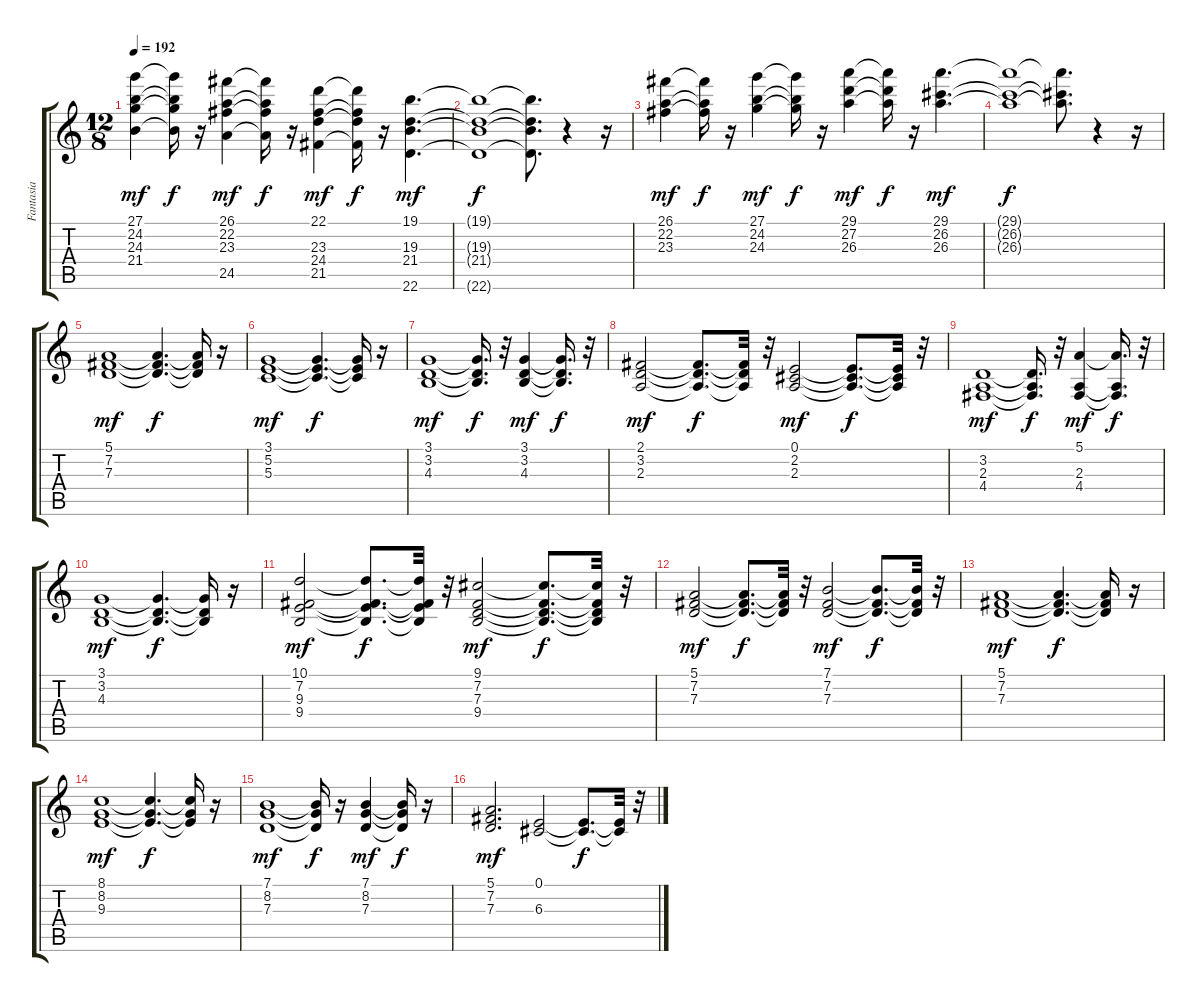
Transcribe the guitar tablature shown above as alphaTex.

\track ("Fantasia" "Fantasia") {instrument pad1newage}
\staff {score tabs}
\tuning (E4 B3 G3 D3 A2 E2) {hide}
\ts (12 8)
\tempo 192
\clef g2
\ks c
(27.1 24.2 24.3 21.4).4{dy mf} (27.1{t} 24.2{t} 24.3{t} 21.4{t}).16{dy f} r.16 (26.1 22.2 23.3 24.5).4{dy mf} (26.1{t} 22.2{t} 23.3{t} 24.5{t}).16{dy f} r.16 (22.1 23.3 24.4 21.5).4{dy mf} (22.1{t} 23.3{t} 24.4{t} 21.5{t}).16{dy f} r.16 (19.1 19.3 21.4 22.6).4{d dy mf} |
(19.1{t} 19.3{t} 21.4{t} 22.6{t}).1{dy f} (19.1{t} 19.3{t} 21.4{t} 22.6{t}).8{d} r.4 r.16 |
(26.1 22.2 23.3).4{dy mf} (26.1{t} 22.2{t} 23.3{t}).16{dy f} r.16 (27.1 24.2 24.3).4{dy mf} (27.1{t} 24.2{t} 24.3{t}).16{dy f} r.16 (29.1 27.2 26.3).4{dy mf} (29.1{t} 27.2{t} 26.3{t}).16{dy f} r.16 (29.1 26.2 26.3).4{d dy mf} |
(29.1{t} 26.2{t} 26.3{t}).1{dy f} (29.1{t} 26.2{t} 26.3{t}).8{d} r.4 r.16 |
(5.1 7.2 7.3).1{dy mf} (5.1{t} 7.2{t} 7.3{t}).4{d dy f} (5.1{t} 7.2{t} 7.3{t}).16 r.16 |
(3.1 5.2 5.3).1{dy mf} (3.1{t} 5.2{t} 5.3{t}).4{d dy f} (3.1{t} 5.2{t} 5.3{t}).16 r.16 |
(3.1 3.2 4.3).1{dy mf} (3.1{t} 3.2{t} 4.3{t}).16{d dy f} r.32 (3.1 3.2 4.3).4{dy mf} (3.1{t} 3.2{t} 4.3{t}).16{d dy f} r.32 |
(2.1 3.2 2.3).2{dy mf} (2.1{t} 3.2{t} 2.3{t}).8{d dy f} (2.1{t} 3.2{t} 2.3{t}).32 r.32 (0.1 2.2 2.3).2{dy mf} (0.1{t} 2.2{t} 2.3{t}).8{d dy f} (0.1{t} 2.2{t} 2.3{t}).32 r.32 |
(3.2 2.3 4.4).1{dy mf} (3.2{t} 2.3{t} 4.4{t}).16{d dy f} r.32 (5.1 2.3 4.4).4{dy mf} (5.1{t} 2.3{t} 4.4{t}).16{d dy f} r.32 |
(3.1 3.2 4.3).1{dy mf} (3.1{t} 3.2{t} 4.3{t}).4{d dy f} (3.1{t} 3.2{t} 4.3{t}).16 r.16 |
(10.1 7.2 9.3 9.4).2{dy mf} (10.1{t} 7.2{t} 9.3{t} 9.4{t}).8{d dy f} (10.1{t} 7.2{t} 9.3{t} 9.4{t}).32 r.32 (9.1 7.2 7.3 9.4).2{dy mf} (9.1{t} 7.2{t} 7.3{t} 9.4{t}).8{d dy f} (9.1{t} 7.2{t} 7.3{t} 9.4{t}).32 r.32 |
(5.1 7.2 7.3).2{dy mf} (5.1{t} 7.2{t} 7.3{t}).8{d dy f} (5.1{t} 7.2{t} 7.3{t}).32 r.32 (7.1 7.2 7.3).2{dy mf} (7.1{t} 7.2{t} 7.3{t}).8{d dy f} (7.1{t} 7.2{t} 7.3{t}).32 r.32 |
(5.1 7.2 7.3).1{dy mf} (5.1{t} 7.2{t} 7.3{t}).4{d dy f} (5.1{t} 7.2{t} 7.3{t}).16 r.16 |
(8.1 8.2 9.3).1{dy mf} (8.1{t} 8.2{t} 9.3{t}).4{d dy f} (8.1{t} 8.2{t} 9.3{t}).16 r.16 |
(7.1 8.2 7.3).1{dy mf} (7.1{t} 8.2{t} 7.3{t}).16{dy f} r.16 (7.1 8.2 7.3).4{dy mf} (7.1{t} 8.2{t} 7.3{t}).16{dy f} r.16 |
(5.1 7.2 7.3).2{d dy mf} (0.1 6.3).2 (0.1{t} 6.3{t}).8{d dy f} (0.1{t} 6.3{t}).32 r.32
